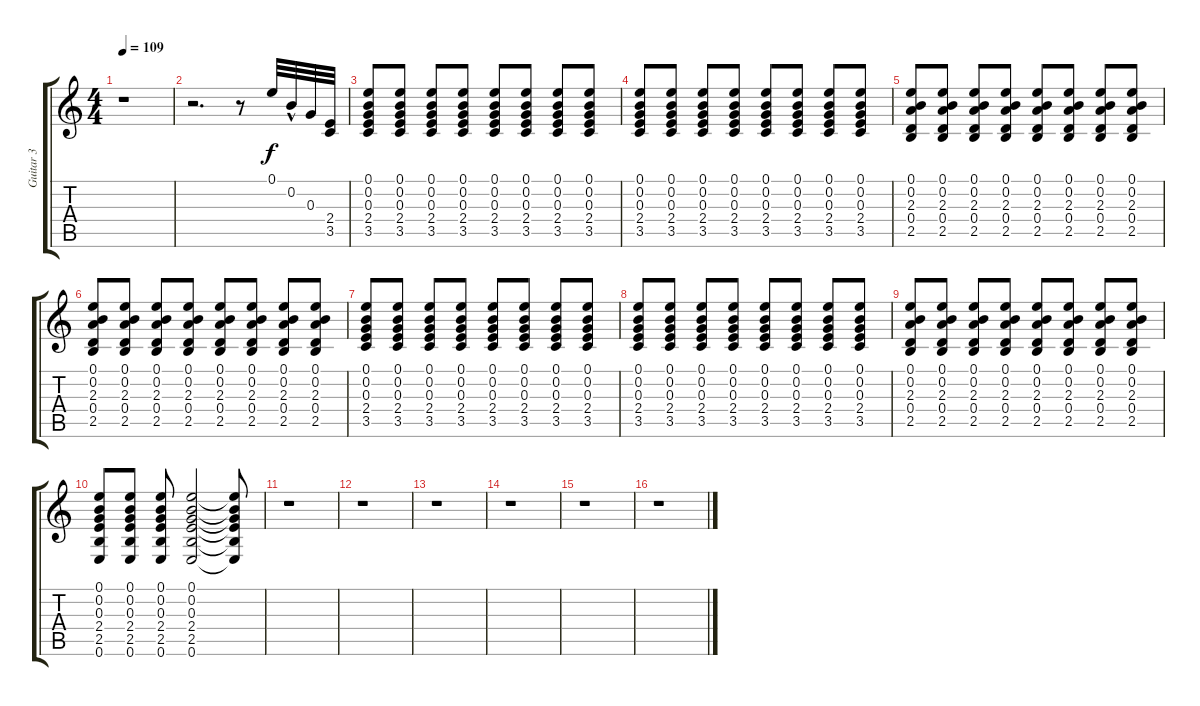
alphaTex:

\track ("Guitar 3" "Guitar 3") {instrument distortionguitar}
\staff {score tabs}
\tuning (E4 B3 G3 D3 A2 E2) {hide}
\ts (4 4)
\tempo 109
\clef g2
\ks c
r.1{dy f} |
r.2{d} r.8 0.1.32{volume 10} 0.2{hac}.32 0.3.32 (2.4 3.5).32 |
(0.1 0.2 0.3 2.4 3.5).8 (0.1 0.2 0.3 2.4 3.5).8 (0.1 0.2 0.3 2.4 3.5).8 (0.1 0.2 0.3 2.4 3.5).8 (0.1 0.2 0.3 2.4 3.5).8 (0.1 0.2 0.3 2.4 3.5).8 (0.1 0.2 0.3 2.4 3.5).8 (0.1 0.2 0.3 2.4 3.5).8 |
(0.1 0.2 0.3 2.4 3.5).8 (0.1 0.2 0.3 2.4 3.5).8 (0.1 0.2 0.3 2.4 3.5).8 (0.1 0.2 0.3 2.4 3.5).8 (0.1 0.2 0.3 2.4 3.5).8 (0.1 0.2 0.3 2.4 3.5).8 (0.1 0.2 0.3 2.4 3.5).8 (0.1 0.2 0.3 2.4 3.5).8 |
(0.1 0.2 2.3 0.4 2.5).8 (0.1 0.2 2.3 0.4 2.5).8 (0.1 0.2 2.3 0.4 2.5).8 (0.1 0.2 2.3 0.4 2.5).8 (0.1 0.2 2.3 0.4 2.5).8 (0.1 0.2 2.3 0.4 2.5).8 (0.1 0.2 2.3 0.4 2.5).8 (0.1 0.2 2.3 0.4 2.5).8 |
(0.1 0.2 2.3 0.4 2.5).8 (0.1 0.2 2.3 0.4 2.5).8 (0.1 0.2 2.3 0.4 2.5).8 (0.1 0.2 2.3 0.4 2.5).8 (0.1 0.2 2.3 0.4 2.5).8 (0.1 0.2 2.3 0.4 2.5).8 (0.1 0.2 2.3 0.4 2.5).8 (0.1 0.2 2.3 0.4 2.5).8 |
(0.1 0.2 0.3 2.4 3.5).8 (0.1 0.2 0.3 2.4 3.5).8 (0.1 0.2 0.3 2.4 3.5).8 (0.1 0.2 0.3 2.4 3.5).8 (0.1 0.2 0.3 2.4 3.5).8 (0.1 0.2 0.3 2.4 3.5).8 (0.1 0.2 0.3 2.4 3.5).8 (0.1 0.2 0.3 2.4 3.5).8 |
(0.1 0.2 0.3 2.4 3.5).8 (0.1 0.2 0.3 2.4 3.5).8 (0.1 0.2 0.3 2.4 3.5).8 (0.1 0.2 0.3 2.4 3.5).8 (0.1 0.2 0.3 2.4 3.5).8 (0.1 0.2 0.3 2.4 3.5).8 (0.1 0.2 0.3 2.4 3.5).8 (0.1 0.2 0.3 2.4 3.5).8 |
(0.1 0.2 2.3 0.4 2.5).8 (0.1 0.2 2.3 0.4 2.5).8 (0.1 0.2 2.3 0.4 2.5).8 (0.1 0.2 2.3 0.4 2.5).8 (0.1 0.2 2.3 0.4 2.5).8 (0.1 0.2 2.3 0.4 2.5).8 (0.1 0.2 2.3 0.4 2.5).8 (0.1 0.2 2.3 0.4 2.5).8 |
(0.1 0.2 0.3 2.4 2.5 0.6).8 (0.1 0.2 0.3 2.4 2.5 0.6).8 (0.1 0.2 0.3 2.4 2.5 0.6).8 (0.1 0.2 0.3 2.4 2.5 0.6).2 (0.1{t} 0.2{t} 0.3{t} 2.4{t} 2.5{t} 0.6{t}).8 |
r.1 |
r.1 |
r.1 |
r.1 |
r.1 |
r.1
